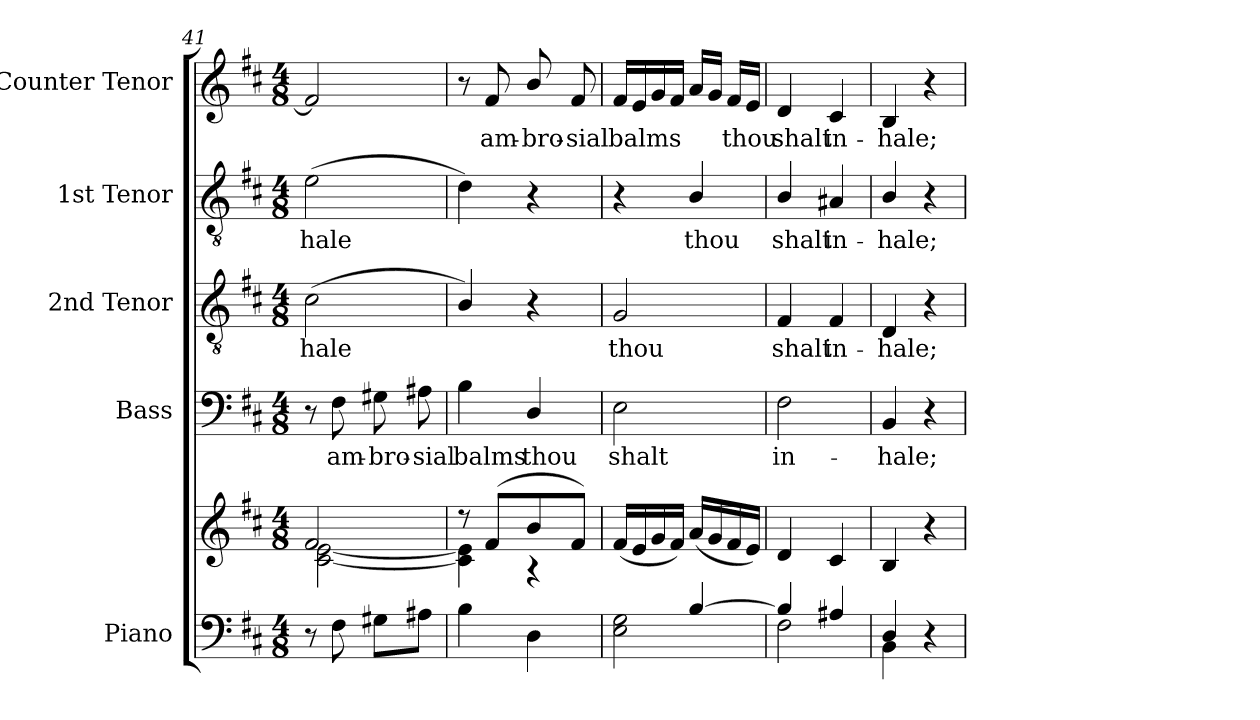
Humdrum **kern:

**kern	**kern	**kern	**text	**kern	**text	**kern	**text	**kern	**text
*part5	*part5	*part4	*part4	*part3	*part3	*part2	*part2	*part1	*part1
*staff6	*staff5	*staff4	*staff4	*staff3	*staff3	*staff2	*staff2	*staff1	*staff1
*I"Piano	*	*I"Bass	*	*I"2nd Tenor	*	*I"1st Tenor	*	*I"Counter Tenor	*
*I'Pno.	*	*I'B.	*	*I'T2.	*	*I'T1.	*	*	*
*clefF4	*clefG2	*clefF4	*	*clefGv2	*	*clefGv2	*	*clefG2	*
*	*	*	*	*ITrd7c12	*	*ITrd7c12	*	*	*
*k[f#c#]	*k[f#c#]	*k[f#c#]	*	*k[f#c#]	*	*k[f#c#]	*	*k[f#c#]	*
*D:	*D:	*D:	*	*D:	*	*D:	*	*D:	*
*M4/8	*M4/8	*M4/8	*	*M4/8	*	*M4/8	*	*M4/8	*
=41	=41	=41	=41	=41	=41	=41	=41	=41	=41
*	*^	*	*	*	*	*	*	*	*
!	!	!	!	!	!	!LO:LY:b:color=#000000	!	!	!	!
!	!	!	!	!	!	!	!	!LO:LY:b:color=#000000	!	!
8r	2f#i/	[2c#i\ [2ei	8r	.	(2C#i\	-hale	(2Ei\	-hale	2f#i/]	.
!	!	!	!	!LO:LY:b:color=#000000	!	!	!	!	!	!
8F#i\	.	.	8F#i\	am-	.	.	.	.	.	.
!	!	!	!	!LO:LY:b:color=#000000	!	!	!	!	!	!
8G#Xi\L	.	.	8G#Xi\	-bro-	.	.	.	.	.	.
!	!	!	!	!LO:LY:b:color=#000000	!	!	!	!	!	!
8A#Xi\J	.	.	8A#Xi\	-sial	.	.	.	.	.	.
=42	=42	=42	=42	=42	=42	=42	=42	=42	=42	=42
!	!	!	!	!LO:LY:b:color=#000000	!	!	!	!	!	!
4Bi\	8r	4c#i\] 4ei]	4Bi\	balms	4BBi/)	.	4Di\)	.	8r	.
!	!	!	!	!	!	!	!	!	!	!LO:LY:b:color=#000000
.	(8f#i/L	.	.	.	.	.	.	.	8f#i/	am-
!	!	!	!	!LO:LY:b:color=#000000	!	!	!	!	!	!
!	!	!	!	!	!	!	!	!	!	!LO:LY:b:color=#000000
4Di\	8bi/	4r	4Di/	thou	4r	.	4r	.	8bi/	-bro-
!	!	!	!	!	!	!	!	!	!	!LO:LY:b:color=#000000
.	8f#i/J)	.	.	.	.	.	.	.	8f#i/	-sial
*	*v	*v	*	*	*	*	*	*	*	*
=43	=43	=43	=43	=43	=43	=43	=43	=43	=43
*^	*	*	*	*	*	*	*	*	*
!	!	!	!	!LO:LY:b:color=#000000	!	!	!	!	!	!
!	!	!	!	!	!	!LO:LY:b:color=#000000	!	!	!	!
!	!	!	!	!	!	!	!	!	!	!LO:LY:b:color=#000000
4ryy	2Ei\ 2Gi	(16f#i/LL	2Ei\	shalt	2GGi/	thou	4r	.	16f#i/LL	balms
.	.	16ei/	.	.	.	.	.	.	16ei/	.
.	.	16gi/	.	.	.	.	.	.	16gi/	.
.	.	16f#i/JJ)	.	.	.	.	.	.	16f#i/JJ	.
!	!	!	!	!	!	!	!	!LO:LY:b:color=#000000	!	!
[4Bi/	.	(16ai/LL	.	.	.	.	4BBi/	thou	16ai/LL	.
.	.	16gi/	.	.	.	.	.	.	16gi/JJ	.
!	!	!	!	!	!	!	!	!	!	!LO:LY:b:color=#000000
.	.	16f#i/	.	.	.	.	.	.	16f#i/LL	thou
.	.	16ei/JJ)	.	.	.	.	.	.	16ei/JJ	.
!!LO:PB:g=z
=44	=44	=44	=44	=44	=44	=44	=44	=44	=44	=44
!	!	!	!	!LO:LY:b:color=#000000	!	!	!	!	!	!
!	!	!	!	!	!	!LO:LY:b:color=#000000	!	!	!	!
!	!	!	!	!	!	!	!	!LO:LY:b:color=#000000	!	!
!	!	!	!	!	!	!	!	!	!	!LO:LY:b:color=#000000
4Bi/]	2F#i\	4di/	2F#i\	in-	4FF#i/	shalt	4BBi/	shalt	4di/	shalt
!	!	!	!	!	!	!LO:LY:b:color=#000000	!	!	!	!
!	!	!	!	!	!	!	!	!LO:LY:b:color=#000000	!	!
!	!	!	!	!	!	!	!	!	!	!LO:LY:b:color=#000000
4A#Xi/	.	4c#i/	.	.	4FF#i/	in-	4AA#Xi/	in-	4c#i/	in-
=45	=45	=45	=45	=45	=45	=45	=45	=45	=45	=45
!	!	!	!	!LO:LY:b:color=#000000	!	!	!	!	!	!
!	!	!	!	!	!	!LO:LY:b:color=#000000	!	!	!	!
!	!	!	!	!	!	!	!	!LO:LY:b:color=#000000	!	!
!	!	!	!	!	!	!	!	!	!	!LO:LY:b:color=#000000
4Di/	4BBi\	4Bi/	4BBi/	-hale;	4DDi/	-hale;	4BBi/	-hale;	4Bi/	-hale;
4r	4ryy	4r	4r	.	4r	.	4r	.	4r	.
*v	*v	*	*	*	*	*	*	*	*	*
=	=	=	=	=	=	=	=	=	=
*-	*-	*-	*-	*-	*-	*-	*-	*-	*-
